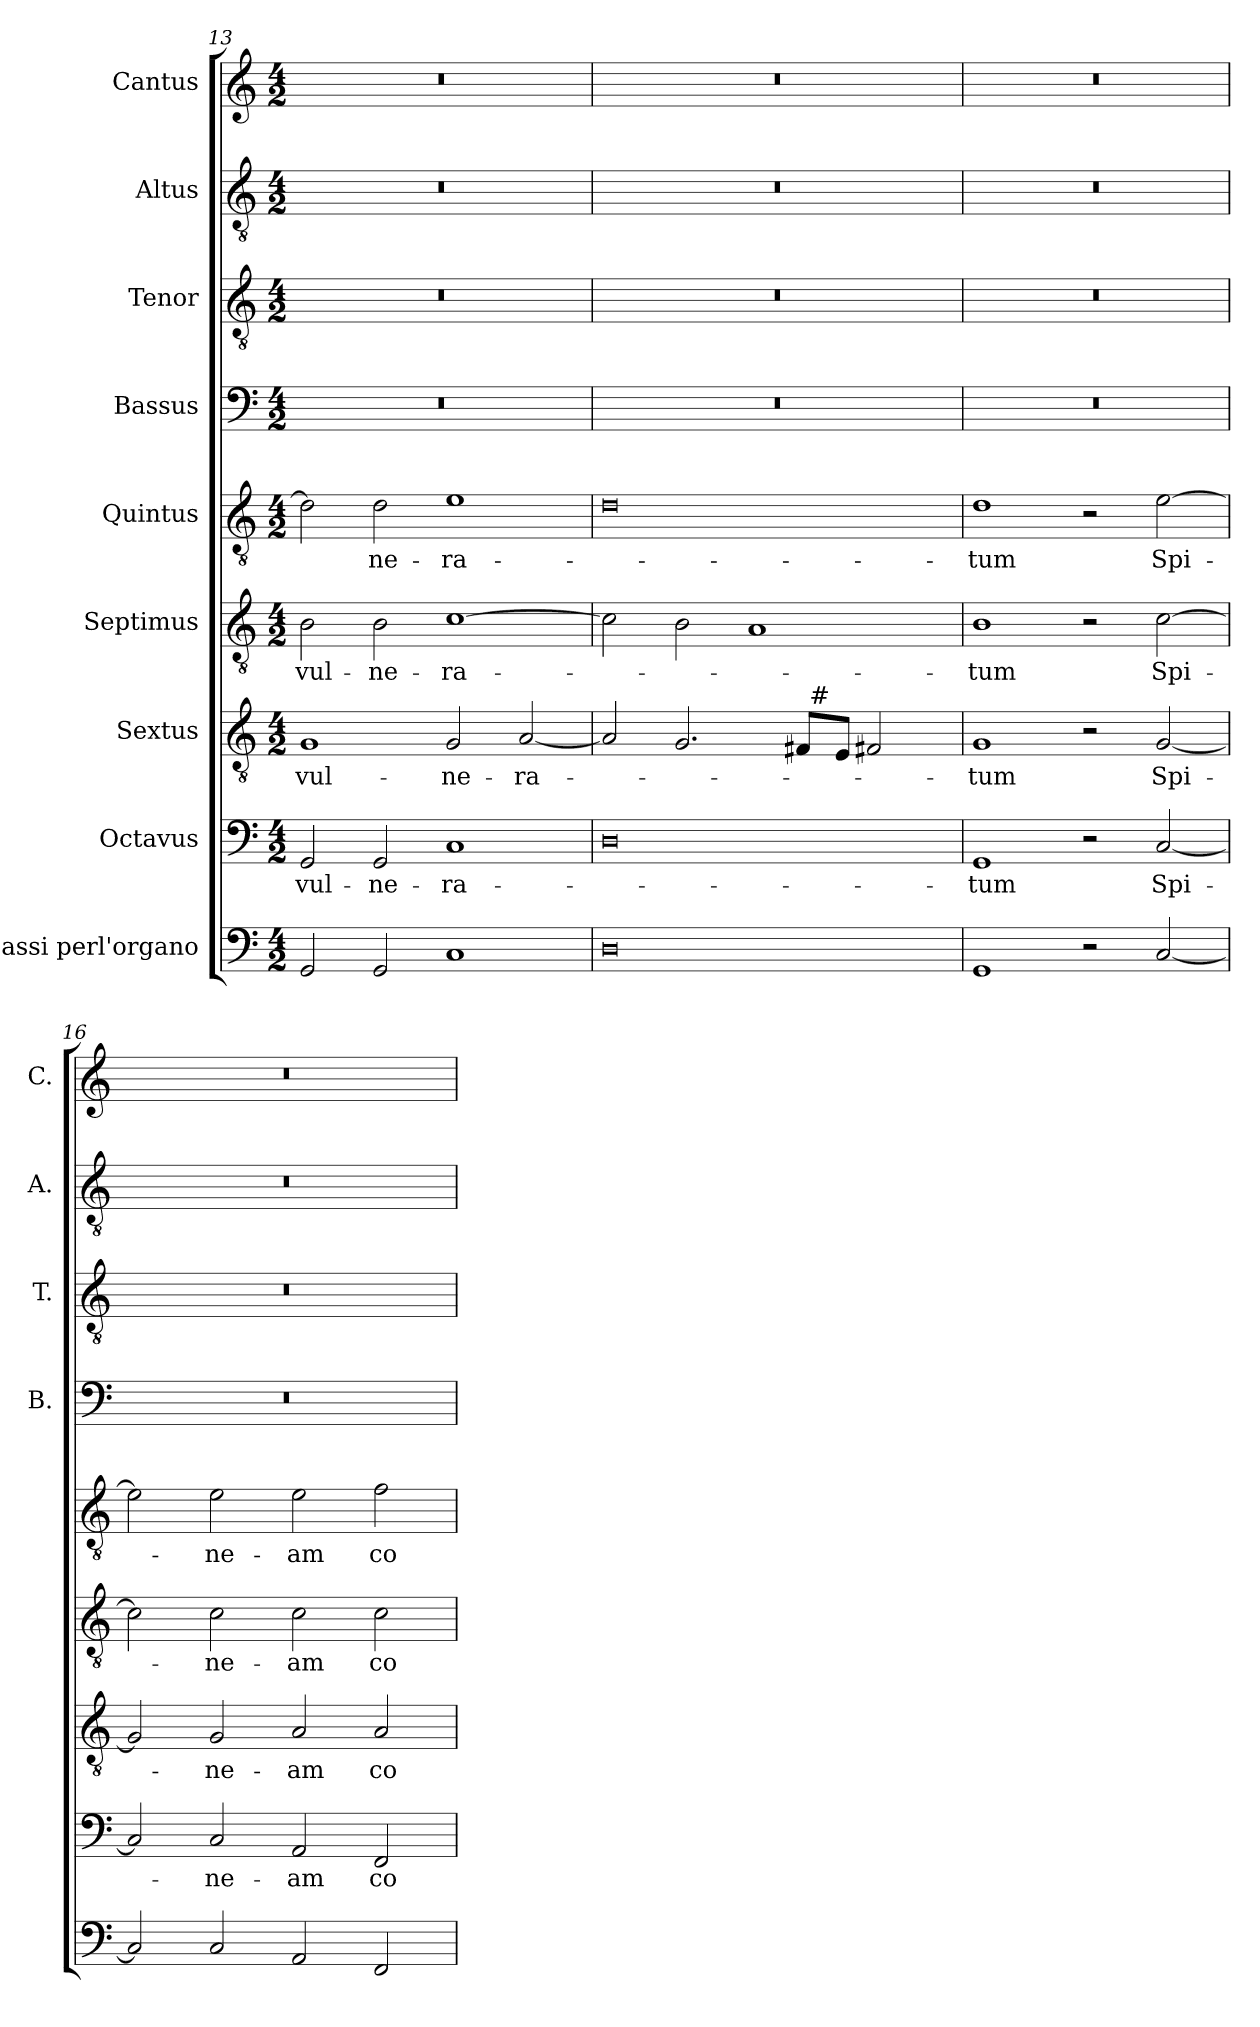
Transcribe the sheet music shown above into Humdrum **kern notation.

**kern	**kern	**text	**kern	**text	**kern	**text	**kern	**text	**kern	**kern	**kern	**kern
*part9	*part8	*part8	*part7	*part7	*part6	*part6	*part5	*part5	*part4	*part3	*part2	*part1
*staff9	*staff8	*staff8	*staff7	*staff7	*staff6	*staff6	*staff5	*staff5	*staff4	*staff3	*staff2	*staff1
*I"Bassi perl'organo	*I"Octavus	*	*I"Sextus	*	*I"Septimus	*	*I"Quintus	*	*I"Bassus	*I"Tenor	*I"Altus	*I"Cantus
*	*	*	*	*	*	*	*	*	*I'B.	*I'T.	*I'A.	*I'C.
*clefF4	*clefF4	*	*clefGv2	*	*clefGv2	*	*clefGv2	*	*clefF4	*clefGv2	*clefGv2	*clefG2
*	*	*	*ITrd7c12	*	*ITrd7c12	*	*ITrd7c12	*	*	*ITrd7c12	*ITrd7c12	*
*k[]	*k[]	*	*k[]	*	*k[]	*	*k[]	*	*k[]	*k[]	*k[]	*k[]
*a:	*a:	*	*a:	*	*a:	*	*a:	*	*a:	*a:	*a:	*a:
*M4/2	*M4/2	*	*M4/2	*	*M4/2	*	*M4/2	*	*M4/2	*M4/2	*M4/2	*M4/2
=13	=13	=13	=13	=13	=13	=13	=13	=13	=13	=13	=13	=13
!	!	!LO:LY:b	!	!LO:LY:b	!	!LO:LY:b	!	!	!LO:N:vis=1	!LO:N:vis=1	!LO:N:vis=1	!LO:N:vis=1
2GG/	2GG/	vul-	1GG	vul-	2BB\	vul-	2D\]	.	0r	0r	0r	0r
!	!	!LO:LY:b	!	!	!	!LO:LY:b	!	!LO:LY:b	!	!	!	!
2GG/	2GG/	-ne-	.	.	2BB\	-ne-	2D\	-ne-	.	.	.	.
!	!	!LO:LY:b	!	!LO:LY:b	!	!LO:LY:b	!	!LO:LY:b	!	!	!	!
1C	1C	-ra-	2GG/	-ne-	[>1C	-ra-	1E	-ra-	.	.	.	.
!	!	!	!	!LO:LY:b	!	!	!	!	!	!	!	!
.	.	.	[<2AA/	-ra-	.	.	.	.	.	.	.	.
=14	=14	=14	=14	=14	=14	=14	=14	=14	=14	=14	=14	=14
!	!	!	!	!	!	!	!	!	!LO:N:vis=1	!LO:N:vis=1	!LO:N:vis=1	!LO:N:vis=1
*	*	*	*^	*	*	*	*	*	*	*	*	*
0D	0D	.	2AA/]	1ryy	.	2C\]	.	0D	.	0r	0r	0r	0r
.	.	.	2.GG/	.	.	2BB\	.	.	.	.	.	.	.
.	.	.	.	4ryy	.	1AA	.	.	.	.	.	.	.
.	.	.	8FF#/L	32ryy	.	.	.	.	.	.	.	.	.
!	!	!	!	!LO:TX:a:t=#	!	!	!	!	!	!	!	!	!
.	.	.	.	2ryy	.	.	.	.	.	.	.	.	.
.	.	.	8EE/J	.	.	.	.	.	.	.	.	.	.
.	.	.	2FF#X/	.	.	.	.	.	.	.	.	.	.
.	.	.	.	8..ryy	.	.	.	.	.	.	.	.	.
=15	=15	=15	=15	=15	=15	=15	=15	=15	=15	=15	=15	=15	=15
!	!	!LO:LY:b	!	!	!LO:LY:b	!	!LO:LY:b	!	!LO:LY:b	!LO:N:vis=1	!LO:N:vis=1	!LO:N:vis=1	!LO:N:vis=1
*	*	*	*v	*v	*	*	*	*	*	*	*	*	*
1GG	1GG	-tum	1GG	-tum	1BB	-tum	1D	-tum	0r	0r	0r	0r
2r	2r	.	2r	.	2r	.	2r	.	.	.	.	.
!	!	!LO:LY:b	!	!LO:LY:b	!	!LO:LY:b	!	!LO:LY:b	!	!	!	!
[<2C/	[<2C/	Spi-	[<2GG/	Spi-	[>2C\	Spi-	[>2E\	Spi-	.	.	.	.
!!LO:PB:g=z
=16	=16	=16	=16	=16	=16	=16	=16	=16	=16	=16	=16	=16
!	!	!	!	!	!	!	!	!	!LO:N:vis=1	!LO:N:vis=1	!LO:N:vis=1	!LO:N:vis=1
2C/]	2C/]	.	2GG/]	.	2C\]	.	2E\]	.	0r	0r	0r	0r
!	!	!LO:LY:b	!	!LO:LY:b	!	!LO:LY:b	!	!LO:LY:b	!	!	!	!
2C/	2C/	-ne-	2GG/	-ne-	2C\	-ne-	2E\	-ne-	.	.	.	.
!	!	!LO:LY:b	!	!LO:LY:b	!	!LO:LY:b	!	!LO:LY:b	!	!	!	!
2AA/	2AA/	-am	2AA/	-am	2C\	-am	2E\	-am	.	.	.	.
!	!	!LO:LY:b	!	!LO:LY:b	!	!LO:LY:b	!	!LO:LY:b	!	!	!	!
2FF/	2FF/	co-	2AA/	co-	2C\	co-	2F\	co-	.	.	.	.
=	=	=	=	=	=	=	=	=	=	=	=	=
*-	*-	*-	*-	*-	*-	*-	*-	*-	*-	*-	*-	*-
